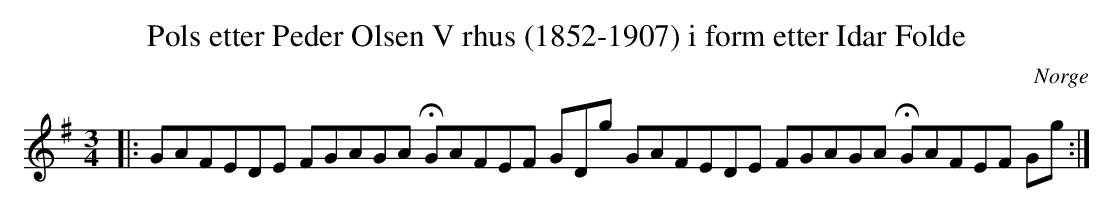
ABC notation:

X:1
T:Pols etter Peder Olsen V rhus (1852-1907) i form etter Idar Folde
O:Norge
M:3/4
L:1/8
K:G
|: GAFEDE FGAGAH GAFEF GDhg GAFEDE FGAGAH GAFEF Gg :|
